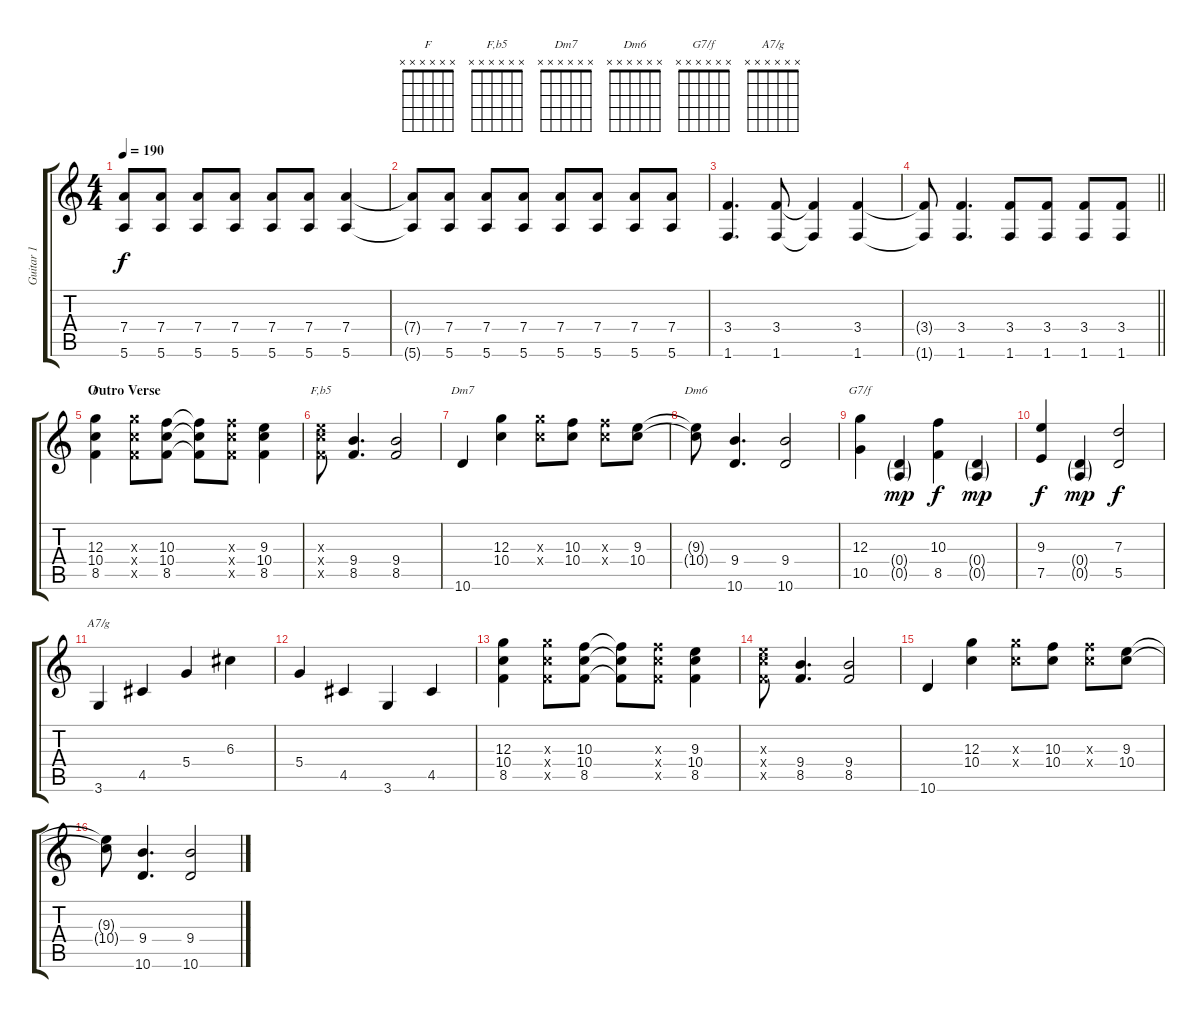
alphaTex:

\track ("Guitar 1" "Guitar 1") {instrument overdrivenguitar}
\staff {score tabs}
\tuning (E4 B3 G3 D3 A2 E2) {hide}
\chord ("F" x x x x x x)
\chord ("F,b5" x x x x x x)
\chord ("Dm7" x x x x x x)
\chord ("Dm6" x x x x x x)
\chord ("G7/f" x x x x x x)
\chord ("A7/g" x x x x x x)
\ts (4 4)
\tempo 190
\clef g2
\ks aminor
(7.4 5.6).8{dy f} (7.4 5.6).8 (7.4 5.6).8 (7.4 5.6).8 (7.4 5.6).8 (7.4 5.6).8 (7.4 5.6).4 |
(7.4{t} 5.6{t}).8 (7.4 5.6).8 (7.4 5.6).8 (7.4 5.6).8 (7.4 5.6).8 (7.4 5.6).8 (7.4 5.6).8 (7.4 5.6).8 |
(3.4 1.6).4{d} (3.4 1.6).8 (3.4{t} 1.6{t}).4 (3.4 1.6).4 |
\barLineRight lightlight
(3.4{t} 1.6{t}).8 (3.4 1.6).4{d} (3.4 1.6).8 (3.4 1.6).8 (3.4 1.6).8 (3.4 1.6).8 |
\section ("" "Outro Verse")
(12.3 10.4 8.5).4{ch "F"} (12.3{x} 10.4{x} 8.5{x}).8 (10.3 10.4 8.5).8 (10.3{t} 10.4{t} 8.5{t}).8 (10.3{x} 10.4{x} 8.5{x}).8 (9.3 10.4 8.5).4 |
(9.3{x} 10.4{x} 8.5{x}).8{ch "F,b5"} (9.4 8.5).4{d} (9.4 8.5).2 |
10.6.4{ch "Dm7"} (12.3 10.4).4 (12.3{x} 10.4{x}).8 (10.3 10.4).8 (10.3{x} 10.4{x}).8 (9.3 10.4).8 |
(9.3{t} 10.4{t}).8{ch "Dm6"} (9.4 10.6).4{d} (9.4 10.6).2 |
(12.3 10.5).4{ch "G7/f"} (0.4{g} 0.5{g}).4{dy mp} (10.3 8.5).4{dy f} (0.4{g} 0.5{g}).4{dy mp} |
(9.3 7.5).4{dy f} (0.4{g} 0.5{g}).4{dy mp} (7.3 5.5).2{dy f} |
3.6.4{ch "A7/g"} 4.5.4 5.4.4 6.3.4 |
5.4.4 4.5.4 3.6.4 4.5.4 |
(12.3 10.4 8.5).4 (12.3{x} 10.4{x} 8.5{x}).8 (10.3 10.4 8.5).8 (10.3{t} 10.4{t} 8.5{t}).8 (10.3{x} 10.4{x} 8.5{x}).8 (9.3 10.4 8.5).4 |
(9.3{x} 10.4{x} 8.5{x}).8 (9.4 8.5).4{d} (9.4 8.5).2 |
10.6.4 (12.3 10.4).4 (12.3{x} 10.4{x}).8 (10.3 10.4).8 (10.3{x} 10.4{x}).8 (9.3 10.4).8 |
(9.3{t} 10.4{t}).8 (9.4 10.6).4{d} (9.4 10.6).2
